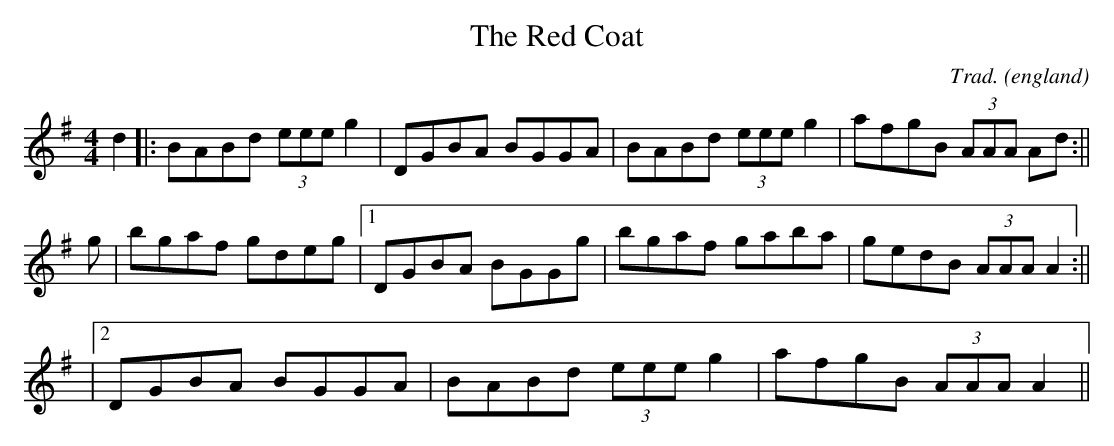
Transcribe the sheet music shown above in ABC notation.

X:1
T:The Red Coat
O:england
M:4/4
L:1/8
C:Trad.
K:G
d2|:BABd (3eee g2|DGBA BGGA|BABd (3eee g2|afgB (3AAA Ad:||
g|bgaf gdeg|1DGBA BGGg|bgaf gaba|gedB (3AAA A2:||
|2DGBA BGGA|BABd (3eee g2|afgB (3AAA A2||
